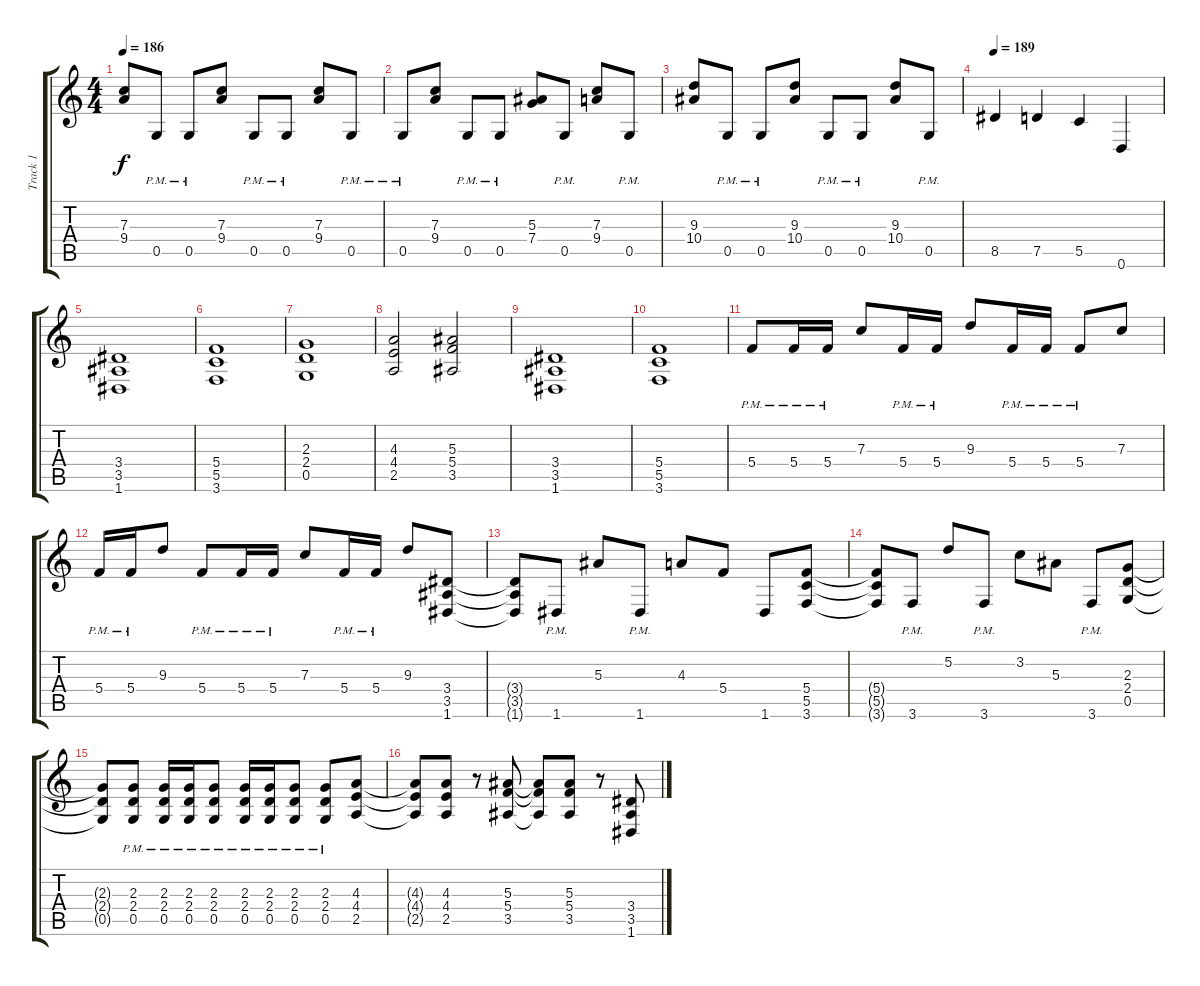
\track ("Track 1" "Track 1") {instrument distortionguitar}
\staff {score tabs}
\tuning (D4 A3 F3 C3 G2 D2) {hide}
\ts (4 4)
\tempo 186
\clef g2
\ks c
(7.3 9.4).8{dy f} 0.5{pm}.8 0.5{pm}.8 (7.3 9.4).8 0.5{pm}.8 0.5{pm}.8 (7.3 9.4).8 0.5{pm}.8 |
0.5{pm}.8 (7.3 9.4).8 0.5{pm}.8 0.5{pm}.8 (5.3 7.4).8 0.5{pm}.8 (7.3 9.4).8 0.5{pm}.8 |
(9.3 10.4).8 0.5{pm}.8 0.5{pm}.8 (9.3 10.4).8 0.5{pm}.8 0.5{pm}.8 (9.3 10.4).8 0.5{pm}.8 |
\tempo 189
8.5.4 7.5.4 5.5.4 0.6.4 |
(3.4 3.5 1.6).1 |
(5.4 5.5 3.6).1 |
(2.3 2.4 0.5).1 |
(4.3 4.4 2.5).2 (5.3 5.4 3.5).2 |
(3.4 3.5 1.6).1 |
(5.4 5.5 3.6).1 |
5.4{pm}.8 5.4{pm}.16 5.4{pm}.16 7.3.8 5.4{pm}.16 5.4{pm}.16 9.3.8 5.4{pm}.16 5.4{pm}.16 5.4{pm}.8 7.3.8 |
5.4{pm}.16 5.4{pm}.16 9.3.8 5.4{pm}.8 5.4{pm}.16 5.4{pm}.16 7.3.8 5.4{pm}.16 5.4{pm}.16 9.3.8 (3.4 3.5 1.6).8 |
(3.4{t} 3.5{t} 1.6{t}).8 1.6{pm}.8 5.3.8 1.6{pm}.8 4.3.8 5.4.8 1.6.8 (5.4 5.5 3.6).8 |
(5.4{t} 5.5{t} 3.6{t}).8 3.6{pm}.8 5.2.8 3.6{pm}.8 3.2.8 5.3.8 3.6{pm}.8 (2.3 2.4 0.5).8 |
(2.3{t} 2.4{t} 0.5{t}).8 (2.3{pm} 2.4{pm} 0.5{pm}).8 (2.3{pm} 2.4{pm} 0.5{pm}).16 (2.3{pm} 2.4{pm} 0.5{pm}).16 (2.3{pm} 2.4{pm} 0.5{pm}).8 (2.3{pm} 2.4{pm} 0.5{pm}).16 (2.3{pm} 2.4{pm} 0.5{pm}).16 (2.3{pm} 2.4{pm} 0.5{pm}).8 (2.3{pm} 2.4{pm} 0.5{pm}).8 (4.3 4.4 2.5).8 |
(4.3{t} 4.4{t} 2.5{t}).8 (4.3 4.4 2.5).8 r.8 (5.3 5.4 3.5).8 (5.3{t} 5.4{t} 3.5{t}).8 (5.3 5.4 3.5).8 r.8 (3.4 3.5 1.6).8
